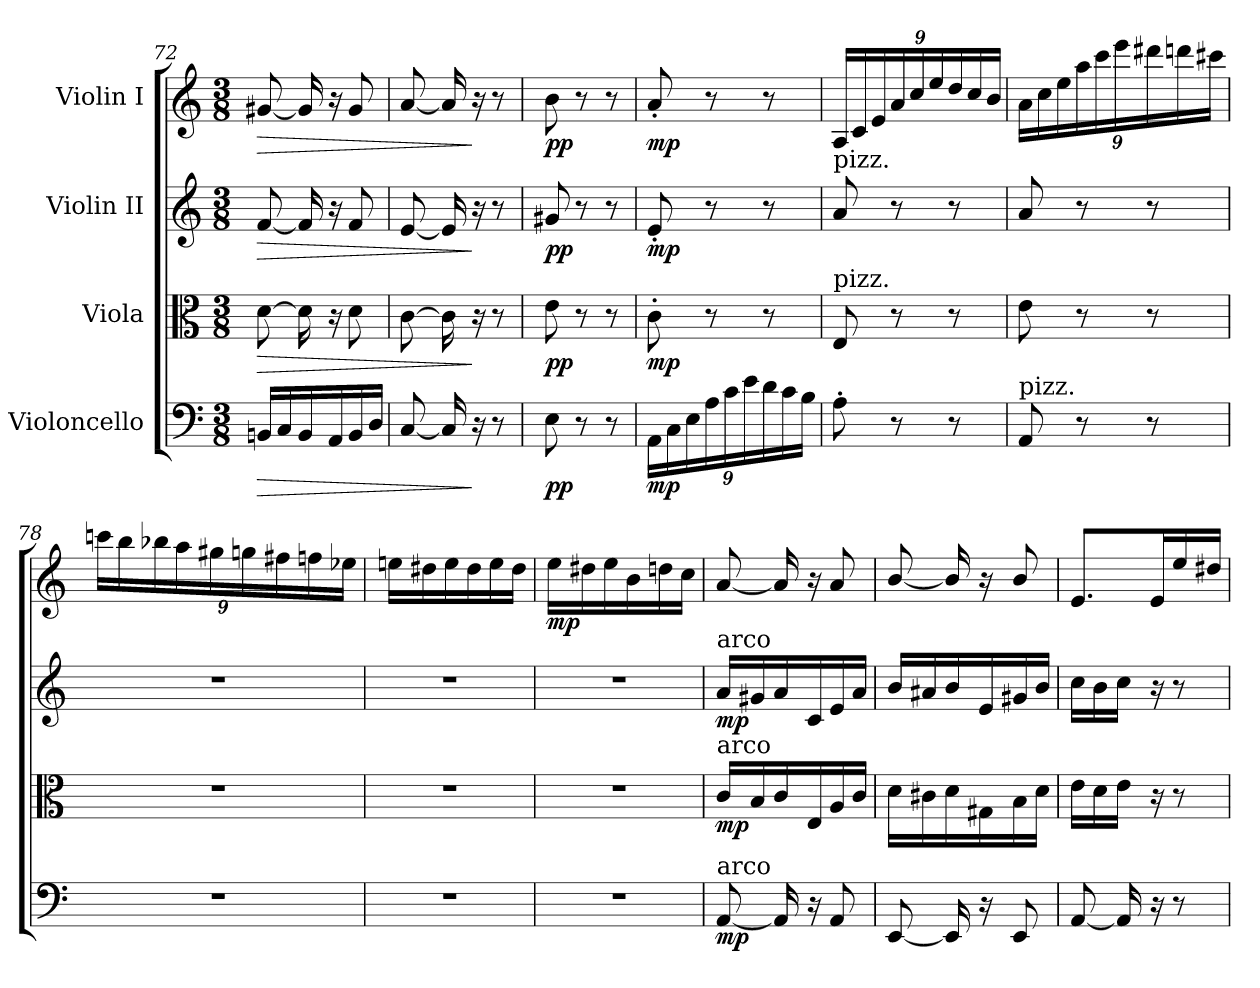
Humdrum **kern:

**kern	**dynam	**kern	**dynam	**kern	**dynam	**kern	**dynam
*part4	*part4	*part3	*part3	*part2	*part2	*part1	*part1
*staff4	*staff4	*staff3	*staff3	*staff2	*staff2	*staff1	*staff1
*I"Violoncello	*	*I"Viola	*	*I"Violin II	*	*I"Violin I	*
!!LO:PB:g=z
*clefF4	*	*clefC3	*	*clefG2	*	*clefG2	*
*k[]	*	*k[]	*	*k[]	*	*k[]	*
*C:	*	*C:	*	*C:	*	*C:	*
*M3/8	*	*M3/8	*	*M3/8	*	*M3/8	*
=72	=72	=72	=72	=72	=72	=72	=72
!	!LO:HP:b	!	!LO:HP:b	!	!LO:HP:b	!	!LO:HP:b
16BBn/LL	>	[>8d\	>	[<8f/	>	[<8g#X/	>
16C/	.	.	.	.	.	.	.
16BB/	.	16d\]	.	16f/]	.	16g#/]	.
16AA/	.	16r	.	16r	.	16r	.
16BB/	.	8d\	.	8f/	.	8g#/	.
16D/JJ	.	.	.	.	.	.	.
=73	=73	=73	=73	=73	=73	=73	=73
[<8C/	.	[>8c\	.	[<8e/	.	[<8a/	.
16C/]	.	16c\]	.	16e/]	.	16a/]	.
16r	]	16r	]	16r	]	16r	]
8r	.	8r	.	8r	.	8r	.
=74	=74	=74	=74	=74	=74	=74	=74
!	!LO:DY:b	!	!LO:DY:b	!	!LO:DY:b	!	!LO:DY:b
8E\	pp	8e\	pp	8g#X/	pp	8b\	pp
8r	.	8r	.	8r	.	8r	.
8r	.	8r	.	8r	.	8r	.
=75	=75	=75	=75	=75	=75	=75	=75
*Xbrackettup	*	*	*	*	*	*	*
!	!LO:DY:b	!	!LO:DY:b	!	!LO:DY:b	!	!LO:DY:b
24AA\LL	mp	8c'>\	mp	8e'</	mp	8a'</	mp
24C\	.	.	.	.	.	.	.
24E\	.	.	.	.	.	.	.
24A\	.	8r	.	8r	.	8r	.
24c\	.	.	.	.	.	.	.
24e\	.	.	.	.	.	.	.
24d\	.	8r	.	8r	.	8r	.
24c\	.	.	.	.	.	.	.
24B\JJ	.	.	.	.	.	.	.
=76	=76	=76	=76	=76	=76	=76	=76
*	*	*	*	*	*	*Xbrackettup	*
!	!	!	!	!LO:TX:a:color=#000000:t=pizz.	!	!	!
!	!	!LO:TX:a:color=#000000:t=pizz.	!	!	!	!	!
8A'>\	.	8E/	.	8a/	.	24A/LL	.
.	.	.	.	.	.	24c/	.
.	.	.	.	.	.	24e/	.
8r	.	8r	.	8r	.	24a/	.
.	.	.	.	.	.	24cc/	.
.	.	.	.	.	.	24ee/	.
8r	.	8r	.	8r	.	24dd/	.
.	.	.	.	.	.	24cc/	.
.	.	.	.	.	.	24b/JJ	.
!!LO:LB:g=z
=77	=77	=77	=77	=77	=77	=77	=77
!LO:TX:a:color=#000000:t=pizz.	!	!	!	!	!	!	!
8AA/	.	8e\	.	8a/	.	24a\LL	.
.	.	.	.	.	.	24cc\	.
.	.	.	.	.	.	24ee\	.
8r	.	8r	.	8r	.	24aa\	.
.	.	.	.	.	.	24ccc\	.
.	.	.	.	.	.	24eee\	.
8r	.	8r	.	8r	.	24ddd#X\	.
.	.	.	.	.	.	24dddn\	.
.	.	.	.	.	.	24ccc#X\JJ	.
=78	=78	=78	=78	=78	=78	=78	=78
4.r	.	4.r	.	4.r	.	24cccn\LL	.
.	.	.	.	.	.	24bb\	.
.	.	.	.	.	.	24bb-X\	.
.	.	.	.	.	.	24aa\	.
.	.	.	.	.	.	24gg#X\	.
.	.	.	.	.	.	24ggn\	.
.	.	.	.	.	.	24ff#X\	.
.	.	.	.	.	.	24ffn\	.
.	.	.	.	.	.	24ee-X\JJ	.
=79	=79	=79	=79	=79	=79	=79	=79
4.r	.	4.r	.	4.r	.	16een\LL	.
.	.	.	.	.	.	16dd#X\	.
.	.	.	.	.	.	16ee\	.
.	.	.	.	.	.	16dd#\	.
.	.	.	.	.	.	16ee\	.
.	.	.	.	.	.	16dd#\JJ	.
=80	=80	=80	=80	=80	=80	=80	=80
!	!	!	!	!	!	!	!LO:DY:b
4.r	.	4.r	.	4.r	.	16ee\LL	mp
.	.	.	.	.	.	16dd#X\	.
.	.	.	.	.	.	16ee\	.
.	.	.	.	.	.	16b\	.
.	.	.	.	.	.	16ddn\	.
.	.	.	.	.	.	16cc\JJ	.
=81	=81	=81	=81	=81	=81	=81	=81
!	!	!	!	!LO:TX:a:color=#000000:t=arco	!	!	!
!	!	!LO:TX:a:color=#000000:t=arco	!	!	!	!	!
!LO:TX:a:color=#000000:t=arco	!	!	!	!	!	!	!
!	!LO:DY:b	!	!LO:DY:b	!	!LO:DY:b	!	!
[<8AA/	mp	16c/LL	mp	16a/LL	mp	[<8a/	.
.	.	16B/	.	16g#X/	.	.	.
16AA/]	.	16c/	.	16a/	.	16a/]	.
16r	.	16E/	.	16c/	.	16r	.
8AA/	.	16A/	.	16e/	.	8a/	.
.	.	16c/JJ	.	16a/JJ	.	.	.
!!LO:LB:g=z
=82	=82	=82	=82	=82	=82	=82	=82
[<8EE/	.	16d\LL	.	16b/LL	.	[<8b/	.
.	.	16c#X\	.	16a#X/	.	.	.
16EE/]	.	16d\	.	16b/	.	16b/]	.
16r	.	16G#X\	.	16e/	.	16r	.
8EE/	.	16B\	.	16g#X/	.	8b/	.
.	.	16d\JJ	.	16b/JJ	.	.	.
=83	=83	=83	=83	=83	=83	=83	=83
[<8AA/	.	16e\LL	.	16cc\LL	.	8.e/L	.
.	.	16d\	.	16b\	.	.	.
16AA/]	.	16e\JJ	.	16cc\JJ	.	.	.
16r	.	16r	.	16r	.	16e/L	.
8r	.	8r	.	8r	.	16ee/	.
.	.	.	.	.	.	16dd#X/JJ	.
=	=	=	=	=	=	=	=
*-	*-	*-	*-	*-	*-	*-	*-
